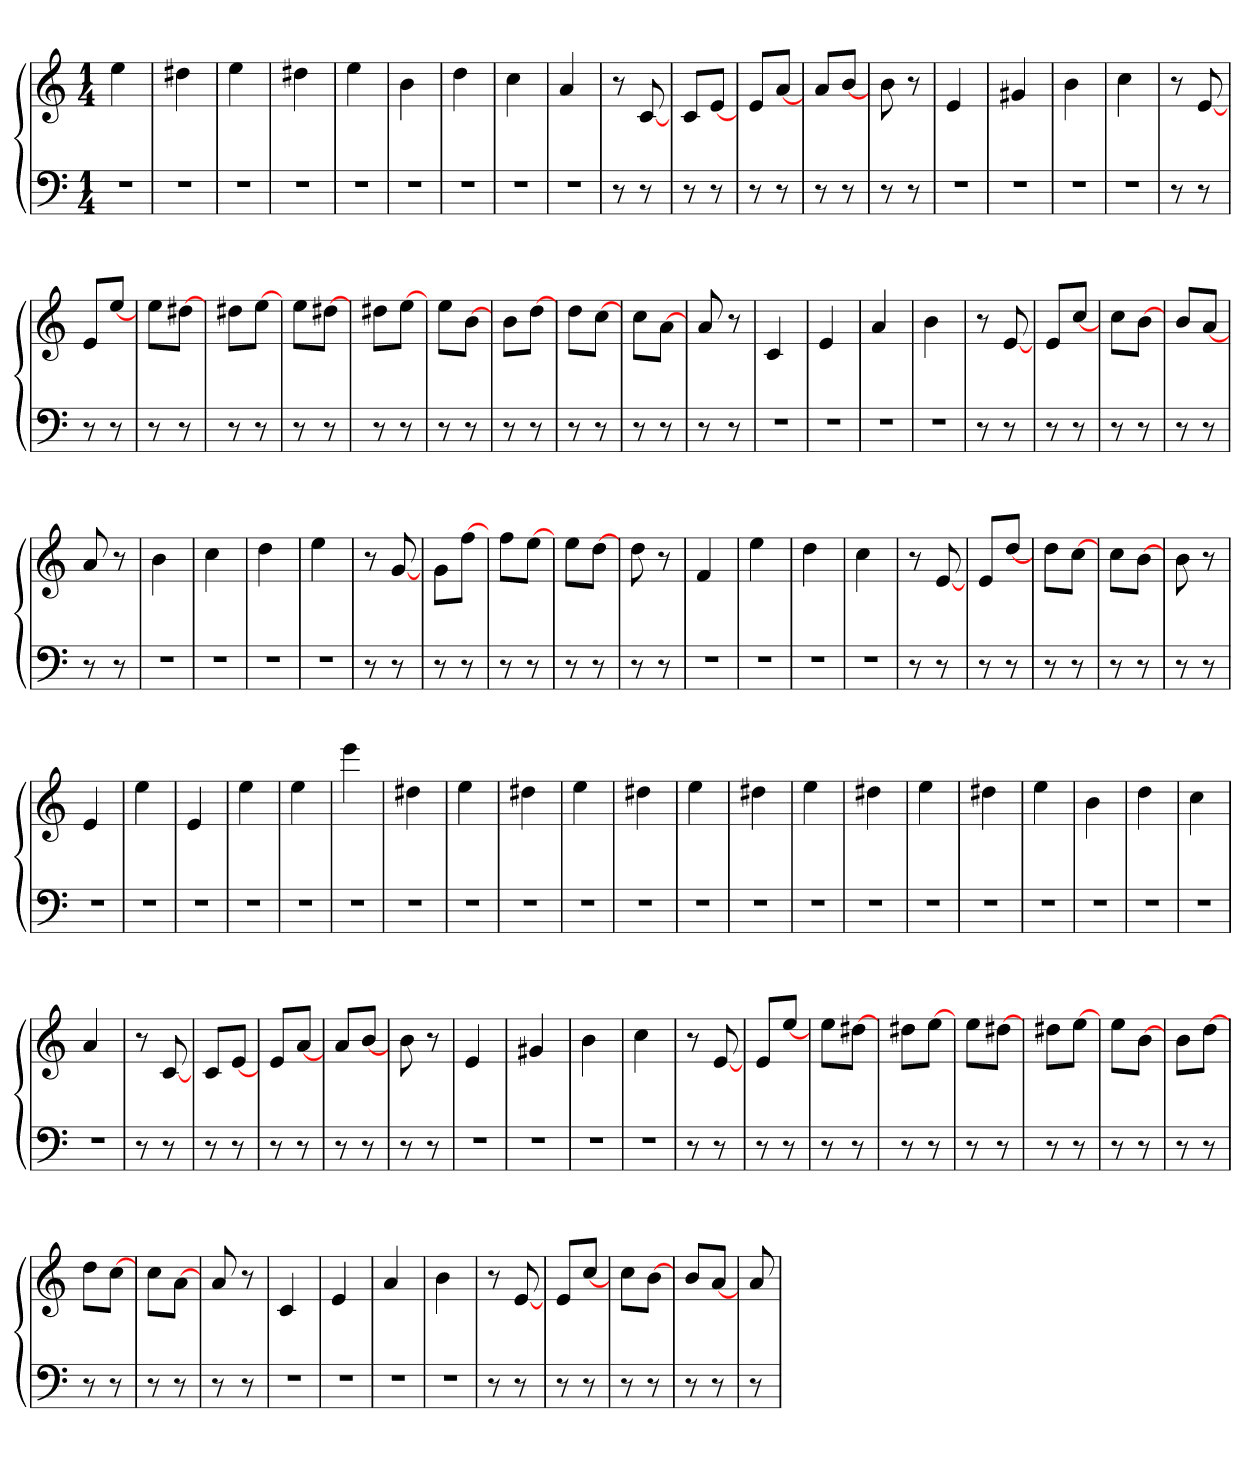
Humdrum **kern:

**kern	**kern
*part2	*part1
*staff2	*staff1
*clefF4	*clefG2
*M1/4	*M1/4
=	=
4r	4ee
=	=
4r	4dd#
=	=
4r	4ee
=	=
4r	4dd#
=	=
4r	4ee
=	=
4r	4b
=	=
4r	4dd
=	=
4r	4cc
=	=
4r	4a
=	=
8r	8r
8r	[8c
=	=
8r	8c/L
8r	[8e/J
=	=
8r	8e/L
8r	[8a/J
=	=
8r	8a/L
8r	[8b/J
=	=
8r	8b
8r	8r
=	=
4r	4e
=	=
4r	4g#
=	=
4r	4b
=	=
4r	4cc
=	=
8r	8r
8r	[8e
=	=
8r	8e/L
8r	[8ee/J
=	=
8r	8ee\L
8r	[8dd#\J
=	=
8r	8dd#\L
8r	[8ee\J
=	=
8r	8ee\L
8r	[8dd#\J
=	=
8r	8dd#\L
8r	[8ee\J
=	=
8r	8ee\L
8r	[8b\J
=	=
8r	8b\L
8r	[8dd\J
=	=
8r	8dd\L
8r	[8cc\J
=	=
8r	8cc\L
8r	[8a\J
=	=
8r	8a
8r	8r
=	=
4r	4c
=	=
4r	4e
=	=
4r	4a
=	=
4r	4b
=	=
8r	8r
8r	[8e
=	=
8r	8e/L
8r	[8cc/J
=	=
8r	8cc\L
8r	[8b\J
=	=
8r	8b/L
8r	[8a/J
=	=
8r	8a
8r	8r
=	=
4r	4b
=	=
4r	4cc
=	=
4r	4dd
=	=
4r	4ee
=	=
8r	8r
8r	[8g
=	=
8r	8g\L
8r	[8ff\J
=	=
8r	8ff\L
8r	[8ee\J
=	=
8r	8ee\L
8r	[8dd\J
=	=
8r	8dd
8r	8r
=	=
4r	4f
=	=
4r	4ee
=	=
4r	4dd
=	=
4r	4cc
=	=
8r	8r
8r	[8e
=	=
8r	8e/L
8r	[8dd/J
=	=
8r	8dd\L
8r	[8cc\J
=	=
8r	8cc\L
8r	[8b\J
=	=
8r	8b
8r	8r
=	=
4r	4e
=	=
4r	4ee
=	=
4r	4e
=	=
4r	4ee
=	=
4r	4ee
=	=
4r	4eee
=	=
4r	4dd#
=	=
4r	4ee
=	=
4r	4dd#
=	=
4r	4ee
=	=
4r	4dd#
=	=
4r	4ee
=	=
4r	4dd#
=	=
4r	4ee
=	=
4r	4dd#
=	=
4r	4ee
=	=
4r	4dd#
=	=
4r	4ee
=	=
4r	4b
=	=
4r	4dd
=	=
4r	4cc
=	=
4r	4a
=	=
8r	8r
8r	[8c
=	=
8r	8c/L
8r	[8e/J
=	=
8r	8e/L
8r	[8a/J
=	=
8r	8a/L
8r	[8b/J
=	=
8r	8b
8r	8r
=	=
4r	4e
=	=
4r	4g#
=	=
4r	4b
=	=
4r	4cc
=	=
8r	8r
8r	[8e
=	=
8r	8e/L
8r	[8ee/J
=	=
8r	8ee\L
8r	[8dd#\J
=	=
8r	8dd#\L
8r	[8ee\J
=	=
8r	8ee\L
8r	[8dd#\J
=	=
8r	8dd#\L
8r	[8ee\J
=	=
8r	8ee\L
8r	[8b\J
=	=
8r	8b\L
8r	[8dd\J
=	=
8r	8dd\L
8r	[8cc\J
=	=
8r	8cc\L
8r	[8a\J
=	=
8r	8a
8r	8r
=	=
4r	4c
=	=
4r	4e
=	=
4r	4a
=	=
4r	4b
=	=
8r	8r
8r	[8e
=	=
8r	8e/L
8r	[8cc/J
=	=
8r	8cc\L
8r	[8b\J
=	=
8r	8b/L
8r	[8a/J
=	=
8r	8a
=	=
*-	*-
